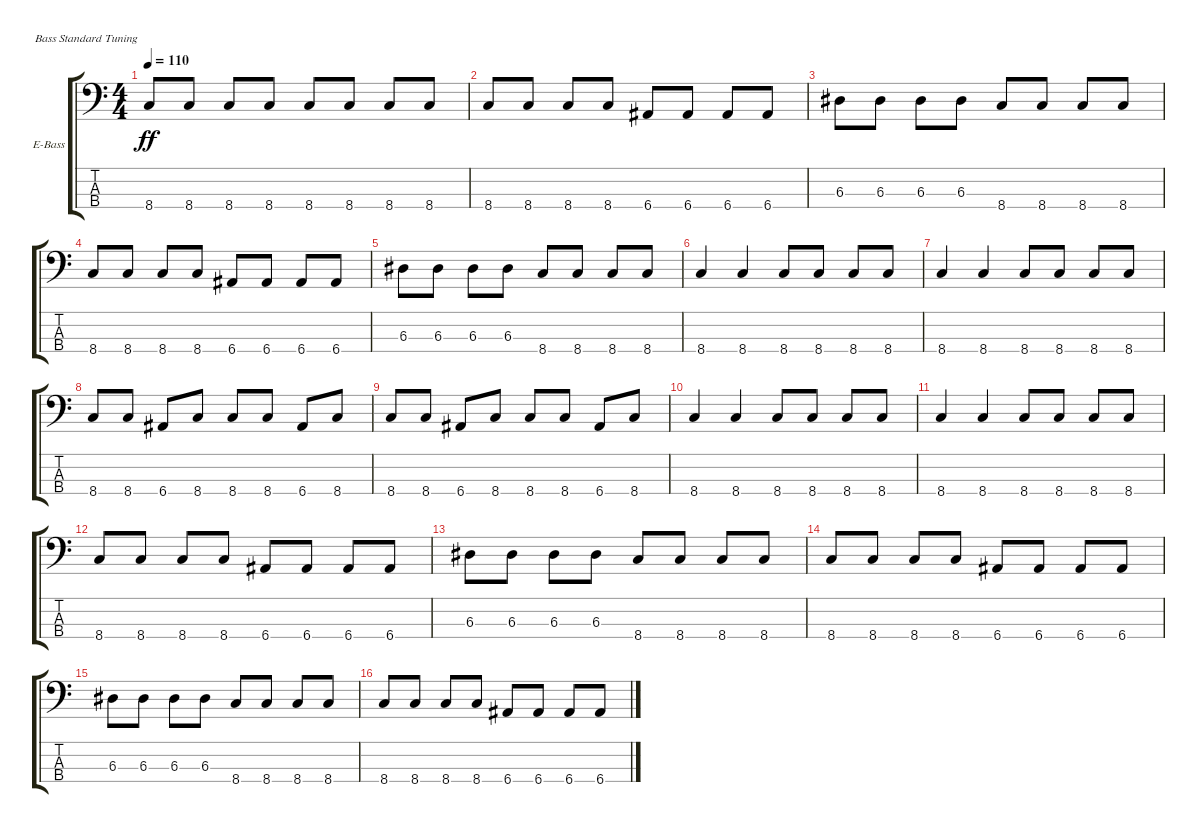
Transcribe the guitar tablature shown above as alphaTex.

\defaultSystemsLayout 4
\bracketExtendMode groupsimilarinstruments
\firstSystemTrackNameOrientation horizontal
\otherSystemsTrackNameOrientation horizontal
\track ("Electric Bass" "E-Bass") {instrument electricbassfinger}
\staff {score tabs}
\tuning (G2 D2 A1 E1)
\ts (4 4)
\tempo 110
\clef f4
\scale
0.333333
\ks c
8.4.8{dy ff} 8.4.8 8.4.8 8.4.8 8.4.8 8.4.8 8.4.8 8.4.8 |
\scale
0.333333 8.4.8 8.4.8 8.4.8 8.4.8 6.4.8 6.4.8 6.4.8 6.4.8 |
\scale
0.333333 6.3.8 6.3.8 6.3.8 6.3.8 8.4.8 8.4.8 8.4.8 8.4.8 |
\scale
0.333333 8.4.8 8.4.8 8.4.8 8.4.8 6.4.8 6.4.8 6.4.8 6.4.8 |
\scale
0.333333 6.3.8 6.3.8 6.3.8 6.3.8 8.4.8 8.4.8 8.4.8 8.4.8 |
\scale
0.333333 8.4.4 8.4.4 8.4.8 8.4.8 8.4.8 8.4.8 |
\scale
0.333333 8.4.4 8.4.4 8.4.8 8.4.8 8.4.8 8.4.8 |
\scale
0.333333 8.4.8 8.4.8 6.4.8 8.4.8 8.4.8 8.4.8 6.4.8 8.4.8 |
\scale
0.333333 8.4.8 8.4.8 6.4.8 8.4.8 8.4.8 8.4.8 6.4.8 8.4.8 |
\scale
0.333333 8.4.4 8.4.4 8.4.8 8.4.8 8.4.8 8.4.8 |
\scale
0.333333 8.4.4 8.4.4 8.4.8 8.4.8 8.4.8 8.4.8 |
\scale
0.333333 8.4.8 8.4.8 8.4.8 8.4.8 6.4.8 6.4.8 6.4.8 6.4.8 |
\scale
0.333333 6.3.8 6.3.8 6.3.8 6.3.8 8.4.8 8.4.8 8.4.8 8.4.8 |
\scale
0.333333 8.4.8 8.4.8 8.4.8 8.4.8 6.4.8 6.4.8 6.4.8 6.4.8 |
\scale
0.333333 6.3.8 6.3.8 6.3.8 6.3.8 8.4.8 8.4.8 8.4.8 8.4.8 |
\scale
0.333333 8.4.8 8.4.8 8.4.8 8.4.8 6.4.8 6.4.8 6.4.8 6.4.8
